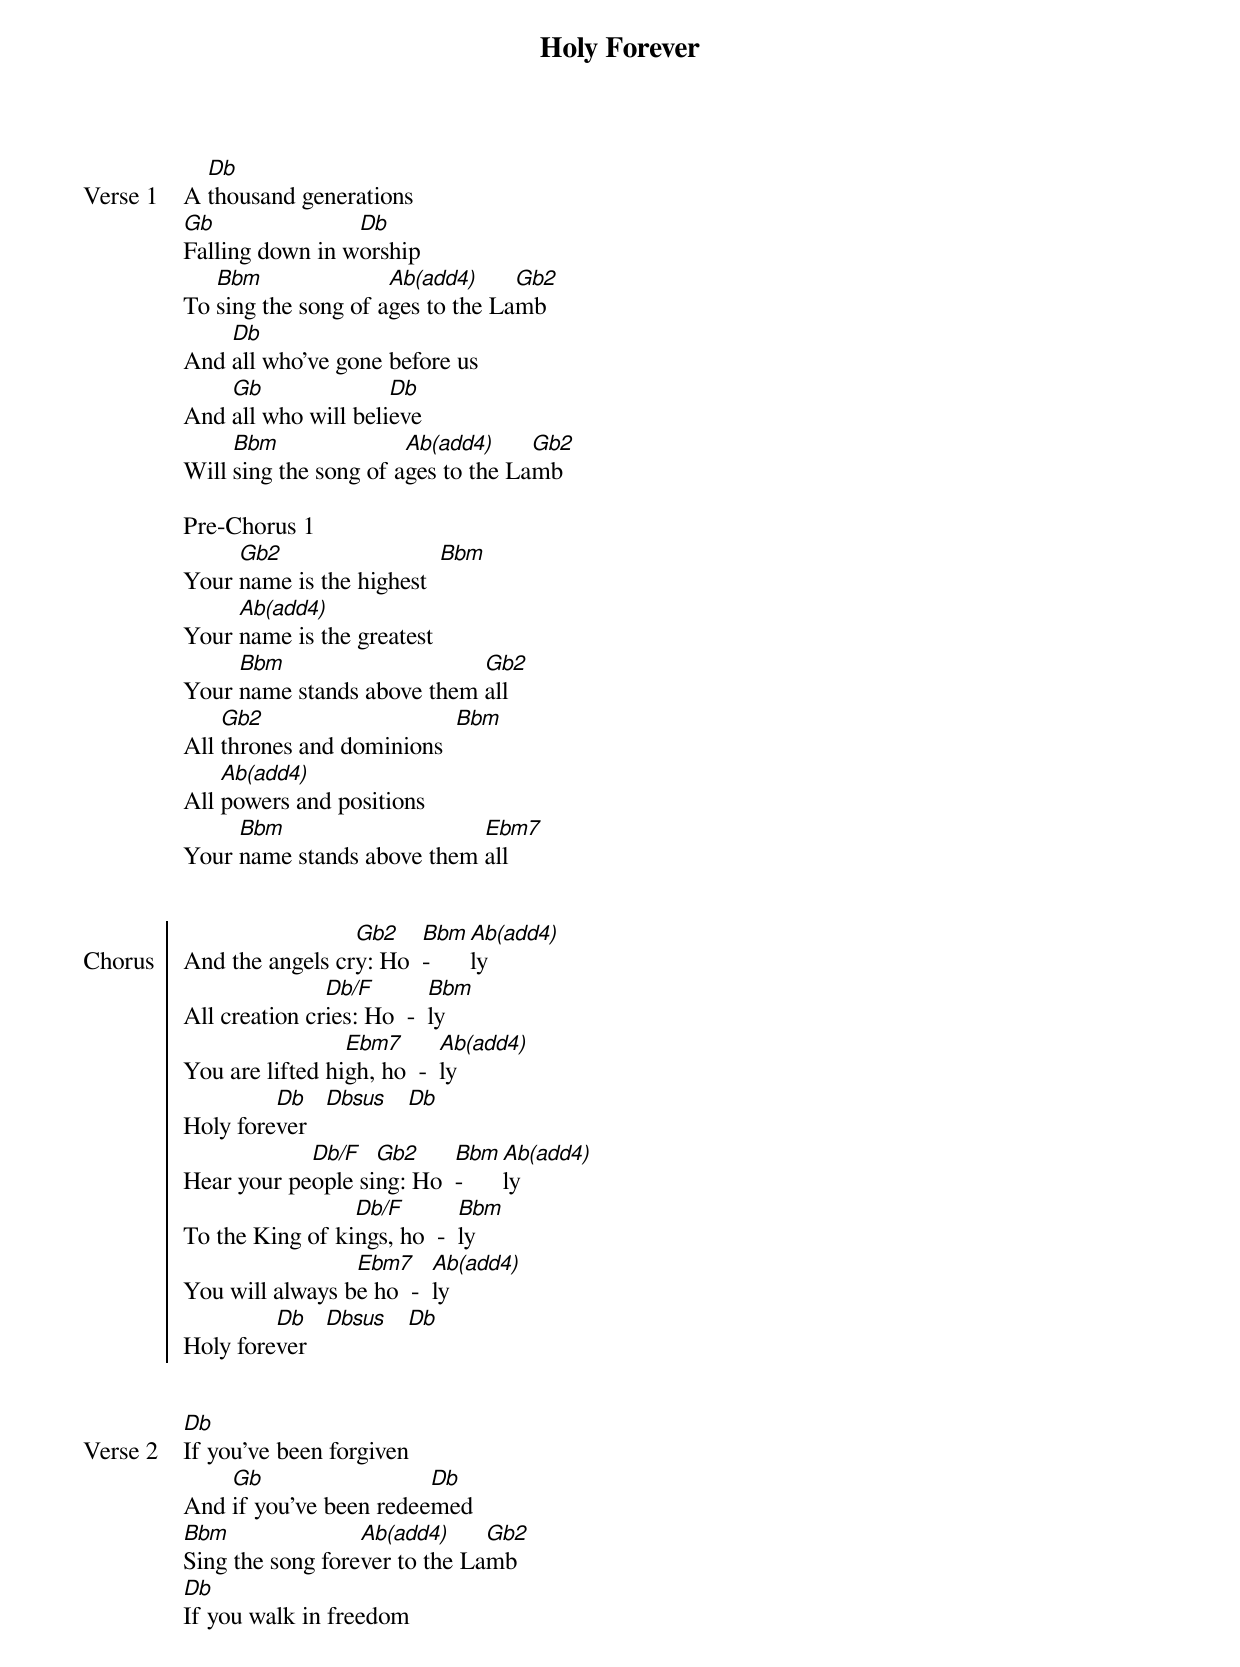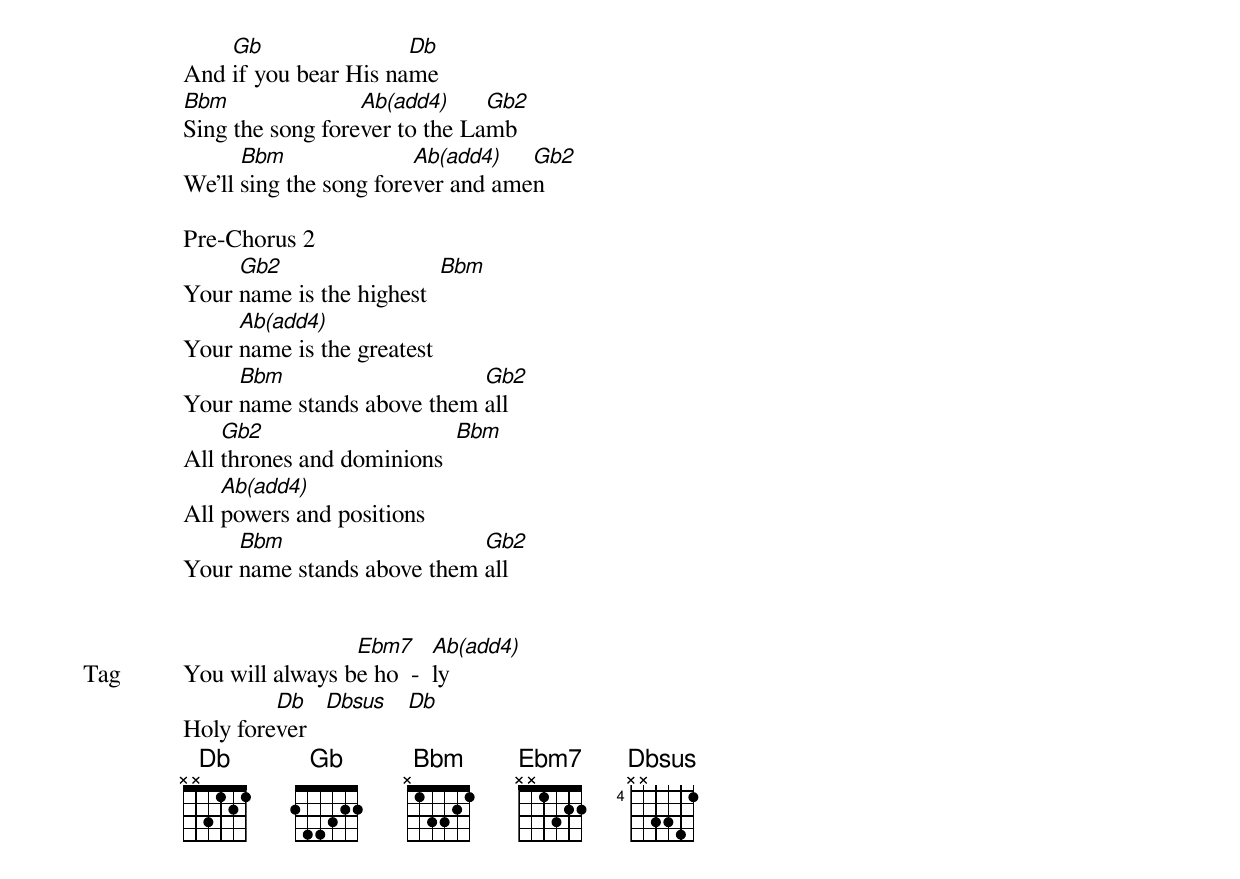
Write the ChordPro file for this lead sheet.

{title: Holy Forever}
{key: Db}
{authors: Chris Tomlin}
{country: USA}
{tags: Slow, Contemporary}
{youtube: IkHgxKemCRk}

{start_of_verse: Verse 1}
A [Db]thousand generations
[Gb]Falling down in w[Db]orship
To [Bbm]sing the song of a[Ab(add4)]ges to the La[Gb2]mb
And [Db]all who've gone before us
And [Gb]all who will beli[Db]eve
Will [Bbm]sing the song of a[Ab(add4)]ges to the La[Gb2]mb

Pre-Chorus 1
Your [Gb2]name is the highest  [Bbm]
Your [Ab(add4)]name is the greatest
Your [Bbm]name stands above them [Gb2]all
All [Gb2]thrones and dominions  [Bbm]
All [Ab(add4)]powers and positions
Your [Bbm]name stands above them [Ebm7]all

{end_of_verse}

{start_of_chorus: Chorus}
And the angels cr[Gb2]y: Ho  [Bbm]-  [Ab(add4)]ly
All creation cr[Db/F]ies: Ho  -  [Bbm]ly
You are lifted hi[Ebm7]gh, ho  -  [Ab(add4)]ly
Holy fore[Db]ver   [Dbsus]   [Db]
Hear your pe[Db/F]ople si[Gb2]ng: Ho  [Bbm]-  [Ab(add4)]ly
To the King of ki[Db/F]ngs, ho  -  [Bbm]ly
You will always b[Ebm7]e ho  -  [Ab(add4)]ly
Holy fore[Db]ver   [Dbsus]   [Db]

{end_of_chorus}

{start_of_verse: Verse 2}
[Db]If you've been forgiven
And [Gb]if you've been redee[Db]med
[Bbm]Sing the song fore[Ab(add4)]ver to the La[Gb2]mb
[Db]If you walk in freedom
And [Gb]if you bear His na[Db]me
[Bbm]Sing the song fore[Ab(add4)]ver to the La[Gb2]mb
We'll [Bbm]sing the song fore[Ab(add4)]ver and ame[Gb2]n

Pre-Chorus 2
Your [Gb2]name is the highest  [Bbm]
Your [Ab(add4)]name is the greatest
Your [Bbm]name stands above them [Gb2]all
All [Gb2]thrones and dominions  [Bbm]
All [Ab(add4)]powers and positions
Your [Bbm]name stands above them [Gb2]all

{end_of_verse}

{start_of_tag: Tag}
You will always b[Ebm7]e ho  -  [Ab(add4)]ly
Holy fore[Db]ver   [Dbsus]   [Db]
{end_of_tag}
